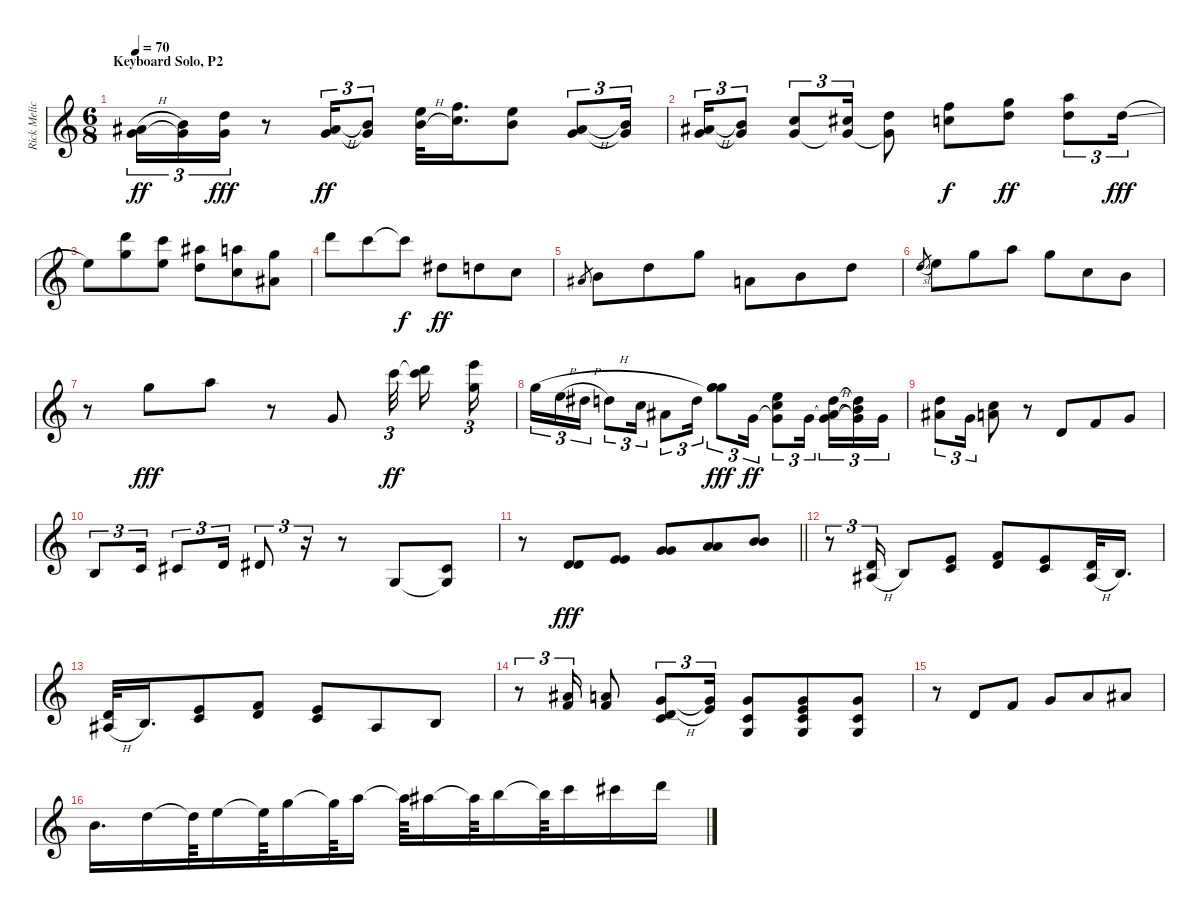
\track ("Rick Melick right" "Rick Melic") {instrument electricpiano2}
\staff {score}
\tuning (Ab4 Eb4 Bb3 Gb3 Db3 Ab2 Eb2) {hide}
\ts (6 8)
\section ("" "Keyboard Solo, P2")
\tempo 70
\clef g2
\ks c
(12.3{h} 13.4).16{tu (3 2) dy ff} (13.3 13.4{t}).16{tu (3 2)} (16.3 13.4).16{tu (3 2) dy fff} r.8 (12.3{h} 13.4).16{tu (3 2) dy ff} (13.3 13.4{t}).8{tu (3 2)} (13.2{h} 13.3{h}).32 (14.2 14.3).16{d} (13.2 13.3).8 (12.3{h} 13.4).8{tu (3 2)} (13.3 13.4{t}).16{tu (3 2)} |
(12.3{h} 13.4).16{tu (3 2)} (13.3 13.4{t}).8{tu (3 2)} (14.3 13.4).8{tu (3 2)} (15.3 13.4{t}).16{tu (3 2)} (16.3 13.4{t}).8 (14.2 14.3).8{dy f} (16.2 16.3).8{dy ff} (18.2 16.3).8{tu (3 2)} 16.3{sl}.16{tu (3 2) dy fff} |
18.3.8 (23.2 21.3).8 (21.2 18.3).8 (19.2 16.3).8 (18.2 14.3).8 (16.2 12.3).8 |
23.2.8 21.2.8 21.2{t}.8{dy f} 17.3.8{dy ff} 16.3.8 18.4.8 |
16.4.8{gr} 17.4.8 16.3.8 16.2.8 15.4.8 17.4.8 16.3.8 |
16.3{sl}.8{gr} 18.3.8 16.2.8 18.2.8 16.2.8 18.4.8 17.4.8 |
r.8 16.2.8{dy fff} 18.2.8 r.8 18.5.8 26.3.32{tu (3 2) dy ff beam splitsecondary} (23.2 26.3{t}).16 (25.2 21.3).16{tu (3 2)} |
16.2{h}.16{tu (3 2)} 18.3{h}.16{tu (3 2)} 17.3{h}.16{tu (3 2)} 16.3.8{tu (3 2)} 18.4.16{tu (3 2)} 16.4.8{tu (3 2)} 16.3.16{tu (3 2)} (11.1 16.2 21.3).8{tu (3 2) dy fff} 18.5.16{tu (3 2) dy ff} (18.3 18.4 18.5{t}).8{tu (3 2)} 18.5.16{tu (3 2) beam splitsecondary} (16.3 16.4{h} 18.5{t}).16{tu (3 2)} (16.3{t} 17.4 18.5{t}).16{tu (3 2)} 18.5.16{tu (3 2)} |
(16.3 16.4).8{tu (3 2)} 18.5.16{tu (3 2)} (14.3 15.4).8 r.8 18.6.8 16.5.8 18.5.8 |
10.5.8{tu (3 2)} 11.5.16{tu (3 2)} 12.5.8{tu (3 2)} 13.5.16{tu (3 2)} 14.5.8{tu (3 2)} r.16{tu (3 2)} r.8 11.6.8 (12.5 11.6{t}).8 |
\barLineRight lightlight
r.8 (8.4 13.5).8{dy fff} (10.4 15.5).8 (9.3 13.4).8 (11.3 15.4).8 (13.3 17.4).8 |
r.8{tu (3 2) volume 16 instrument brightacousticpiano} (4.3 4.4{h}).16{tu (3 2)} 5.4.8 (6.3 6.4).8 (7.3 8.4).8 (6.3 6.4).8 (4.3 4.4{h}).32 5.4.16{d} |
(4.3 4.4{h}).32 5.4.16{d} (6.3 6.4).8 (7.3 8.4).8 (6.3 6.4).8 9.5.8 10.5.8 |
r.8{tu (3 2) volume 16 instrument brightacousticpiano} (12.3 11.4).16{tu (3 2)} (11.3 11.4).8 (9.3 8.4{h} 11.5).8{tu (3 2)} (9.3{t} 10.4).16{tu (3 2)} (13.4 11.5 11.6).8 (4.2 6.3 6.4 6.5).8 (4.2 6.4 6.5).8 |
r.8 8.4.8 7.3.8 9.3.8 6.2.8 7.2.8 |
8.2.16{d} 11.2.16 11.2{t}.64 13.2.16 13.2{t}.64 16.2.16 16.2{t}.64 18.2.16 18.2{t}.64 19.2.16 19.2{t}.64 20.2.16 20.2{t}.64 21.2.16 22.2.16 23.2.16
